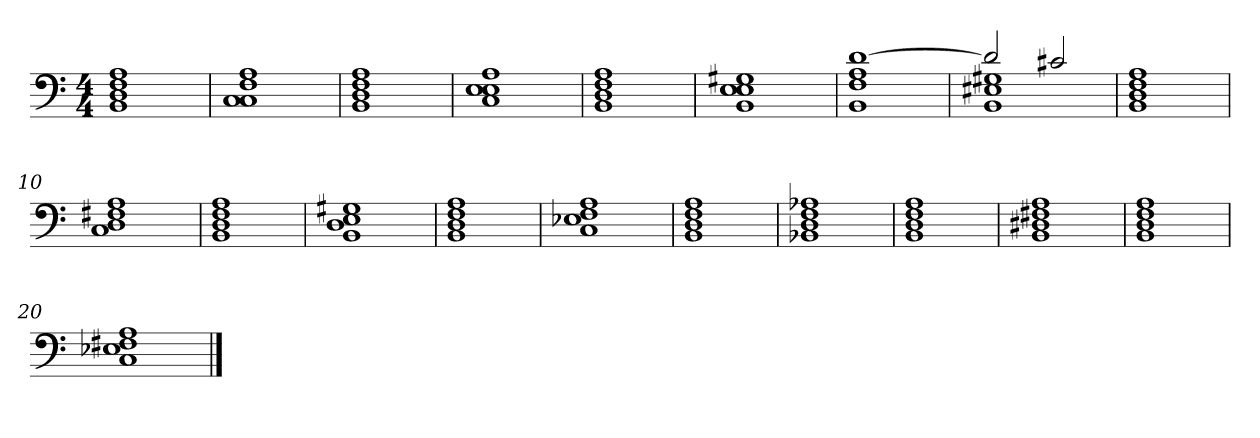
**kern
*part1
*staff1
*clefF4
*k[]
*M4/4
=1
1BB 1D 1F 1A
=2
1C 1C 1F 1A
=3
1BB 1D 1F 1A
=4
1C 1E 1E 1A
=5
1BB 1D 1F 1A
=6
1BB 1E 1E 1G#X
=7
1BB 1F 1A [1d
=8
*^
2d]	1BB 1E#X 1G#X
2c#X	.
*v	*v
=9
1BB 1D 1F 1A
=10
1C 1D 1F#X 1A
=11
1BB 1D 1F 1A
=12
1BB 1D 1E 1G#X
=13
1BB 1D 1F 1A
=14
1C 1E-X 1F 1A
=15
1BB 1D 1F 1A
=16
1BB-X 1D 1F 1A-X
=17
1BB 1D 1F 1A
=18
1BB 1D#X 1F#X 1A
=19
1BB 1D 1F 1A
=20
1C 1E-X 1F#X 1A
==
*-
